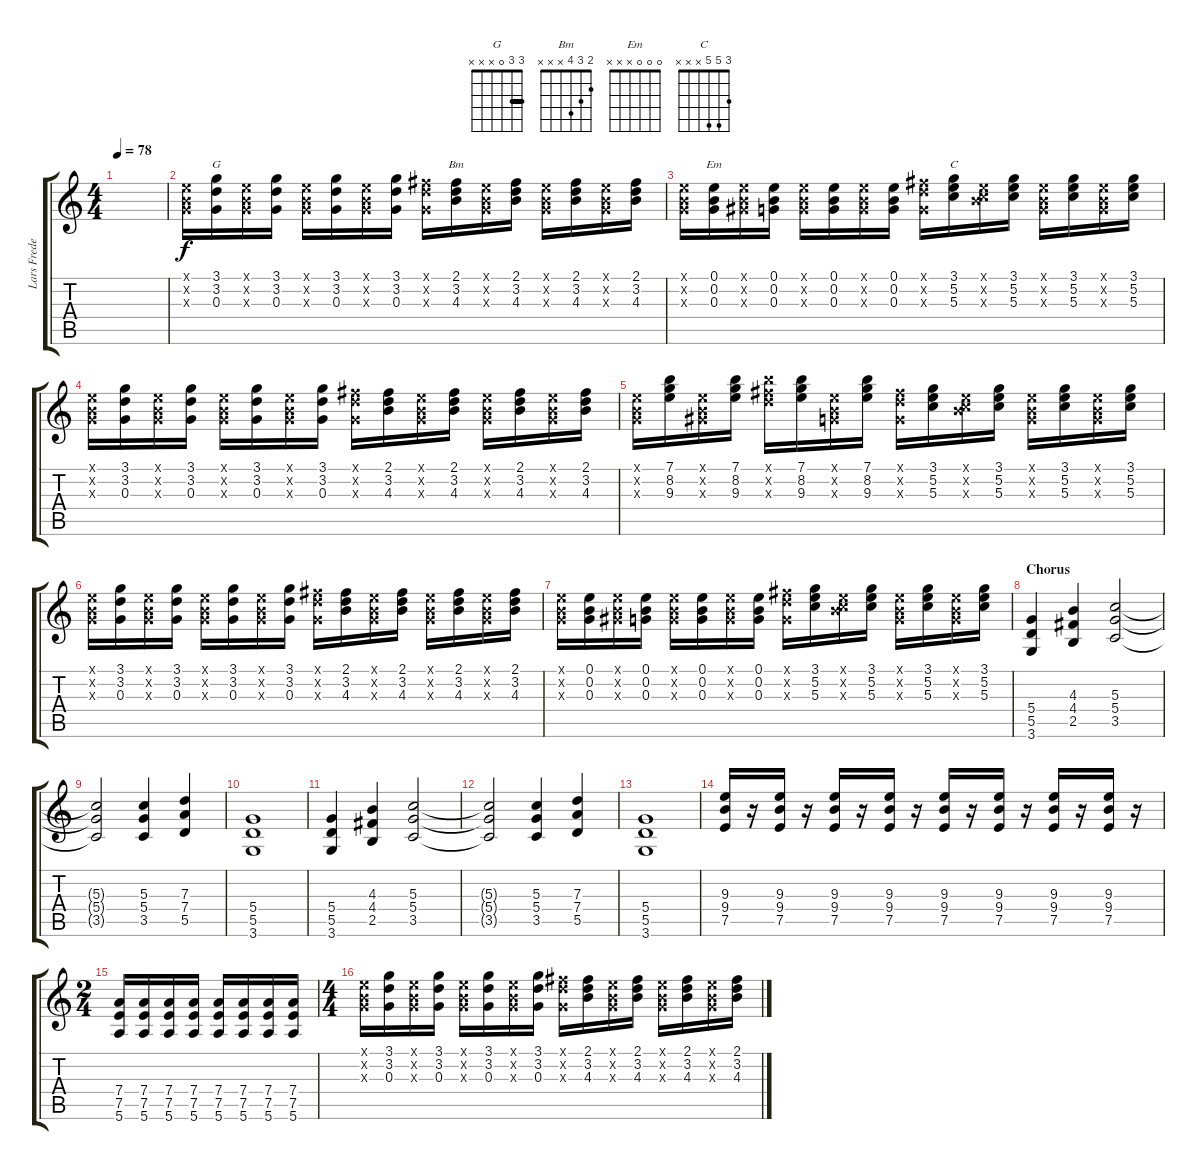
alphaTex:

\track ("Lars Frederiksen" "Lars Frede") {instrument overdrivenguitar}
\staff {score tabs}
\tuning (E4 B3 G3 D3 A2 E2) {hide}
\chord ("G" 3 3 0 x x x) {barre 3}
\chord ("Bm" 2 3 4 x x x)
\chord ("Em" 0 0 0 x x x)
\chord ("C" 3 5 5 x x x)
\ts (4 4)
\tempo 78
\clef g2
\ks c
|
(0.1{x} 0.2{x} 0.3{x}).16 (3.1 3.2 0.3).16{ch "G"} (0.1{x} 0.2{x} 0.3{x}).16 (3.1 3.2 0.3).16 (0.1{x} 0.2{x} 0.3{x}).16 (3.1 3.2 0.3).16 (0.1{x} 0.2{x} 0.3{x}).16 (3.1 3.2 0.3).16 (2.1{x} 3.2{x} 0.3{x}).16 (2.1 3.2 4.3).16{ch "Bm"} (0.1{x} 0.2{x} 0.3{x}).16 (2.1 3.2 4.3).16 (0.1{x} 0.2{x} 0.3{x}).16 (2.1 3.2 4.3).16 (0.1{x} 0.2{x} 0.3{x}).16 (2.1 3.2 4.3).16 |
(0.1{x} 0.2{x} 0.3{x}).16 (0.1 0.2 0.3).16{ch "Em"} (0.1{x} 0.2{x} 1.3{x}).16 (0.1 0.2 0.3).16 (0.1{x} 0.2{x} 0.3{x}).16 (0.1 0.2 0.3).16 (0.1{x} 0.2{x} 0.3{x}).16 (0.1 0.2 0.3).16 (2.1{x} 3.2{x} 0.3{x}).16 (3.1 5.2 5.3).16{ch "C"} (0.1{x} 0.2{x} 5.3{x}).16 (3.1 5.2 5.3).16 (0.1{x} 0.2{x} 0.3{x}).16 (3.1 5.2 5.3).16 (0.1{x} 0.2{x} 0.3{x}).16 (3.1 5.2 5.3).16 |
(0.1{x} 0.2{x} 0.3{x}).16 (3.1 3.2 0.3).16 (0.1{x} 0.2{x} 0.3{x}).16 (3.1 3.2 0.3).16 (0.1{x} 0.2{x} 0.3{x}).16 (3.1 3.2 0.3).16 (0.1{x} 0.2{x} 0.3{x}).16 (3.1 3.2 0.3).16 (2.1{x} 3.2{x} 0.3{x}).16 (2.1 3.2 4.3).16 (0.1{x} 0.2{x} 0.3{x}).16 (2.1 3.2 4.3).16 (0.1{x} 0.2{x} 0.3{x}).16 (2.1 3.2 4.3).16 (0.1{x} 0.2{x} 0.3{x}).16 (2.1 3.2 4.3).16 |
(0.1{x} 0.2{x} 0.3{x}).16 (7.1 8.2 9.3).16 (0.1{x} 0.2{x} 1.3{x}).16 (7.1 8.2 9.3).16 (7.1{x} 7.2{x} 7.3{x}).16 (7.1 8.2 9.3).16 (0.1{x} 0.2{x} 0.3{x}).16 (7.1 8.2 9.3).16 (2.1{x} 3.2{x} 0.3{x}).16 (3.1 5.2 5.3).16 (0.1{x} 0.2{x} 5.3{x}).16 (3.1 5.2 5.3).16 (0.1{x} 0.2{x} 0.3{x}).16 (3.1 5.2 5.3).16 (0.1{x} 0.2{x} 0.3{x}).16 (3.1 5.2 5.3).16 |
(0.1{x} 0.2{x} 0.3{x}).16 (3.1 3.2 0.3).16 (0.1{x} 0.2{x} 0.3{x}).16 (3.1 3.2 0.3).16 (0.1{x} 0.2{x} 0.3{x}).16 (3.1 3.2 0.3).16 (0.1{x} 0.2{x} 0.3{x}).16 (3.1 3.2 0.3).16 (2.1{x} 3.2{x} 0.3{x}).16 (2.1 3.2 4.3).16 (0.1{x} 0.2{x} 0.3{x}).16 (2.1 3.2 4.3).16 (0.1{x} 0.2{x} 0.3{x}).16 (2.1 3.2 4.3).16 (0.1{x} 0.2{x} 0.3{x}).16 (2.1 3.2 4.3).16 |
(0.1{x} 0.2{x} 0.3{x}).16 (0.1 0.2 0.3).16 (0.1{x} 0.2{x} 1.3{x}).16 (0.1 0.2 0.3).16 (0.1{x} 0.2{x} 0.3{x}).16 (0.1 0.2 0.3).16 (0.1{x} 0.2{x} 0.3{x}).16 (0.1 0.2 0.3).16 (2.1{x} 3.2{x} 0.3{x}).16 (3.1 5.2 5.3).16 (0.1{x} 0.2{x} 5.3{x}).16 (3.1 5.2 5.3).16 (0.1{x} 0.2{x} 0.3{x}).16 (3.1 5.2 5.3).16 (0.1{x} 0.2{x} 0.3{x}).16 (3.1 5.2 5.3).16 |
\section ("" "Chorus")
(5.4 5.5 3.6).4 (4.3 4.4 2.5).4 (5.3 5.4 3.5).2 |
(5.3{t} 5.4{t} 3.5{t}).2 (5.3 5.4 3.5).4 (7.3 7.4 5.5).4 |
(5.4 5.5 3.6).1 |
(5.4 5.5 3.6).4 (4.3 4.4 2.5).4 (5.3 5.4 3.5).2 |
(5.3{t} 5.4{t} 3.5{t}).2 (5.3 5.4 3.5).4 (7.3 7.4 5.5).4 |
(5.4 5.5 3.6).1 |
(9.3 9.4 7.5).16 r.16 (9.3 9.4 7.5).16 r.16 (9.3 9.4 7.5).16 r.16 (9.3 9.4 7.5).16 r.16 (9.3 9.4 7.5).16 r.16 (9.3 9.4 7.5).16 r.16 (9.3 9.4 7.5).16 r.16 (9.3 9.4 7.5).16 r.16 |
\ts (2 4)
(7.4 7.5 5.6).16 (7.4 7.5 5.6).16 (7.4 7.5 5.6).16 (7.4 7.5 5.6).16 (7.4 7.5 5.6).16 (7.4 7.5 5.6).16 (7.4 7.5 5.6).16 (7.4 7.5 5.6).16 |
\ts (4 4)
(0.1{x} 0.2{x} 0.3{x}).16 (3.1 3.2 0.3).16 (0.1{x} 0.2{x} 0.3{x}).16 (3.1 3.2 0.3).16 (0.1{x} 0.2{x} 0.3{x}).16 (3.1 3.2 0.3).16 (0.1{x} 0.2{x} 0.3{x}).16 (3.1 3.2 0.3).16 (2.1{x} 3.2{x} 0.3{x}).16 (2.1 3.2 4.3).16 (0.1{x} 0.2{x} 0.3{x}).16 (2.1 3.2 4.3).16 (0.1{x} 0.2{x} 0.3{x}).16 (2.1 3.2 4.3).16 (0.1{x} 0.2{x} 0.3{x}).16 (2.1 3.2 4.3).16
